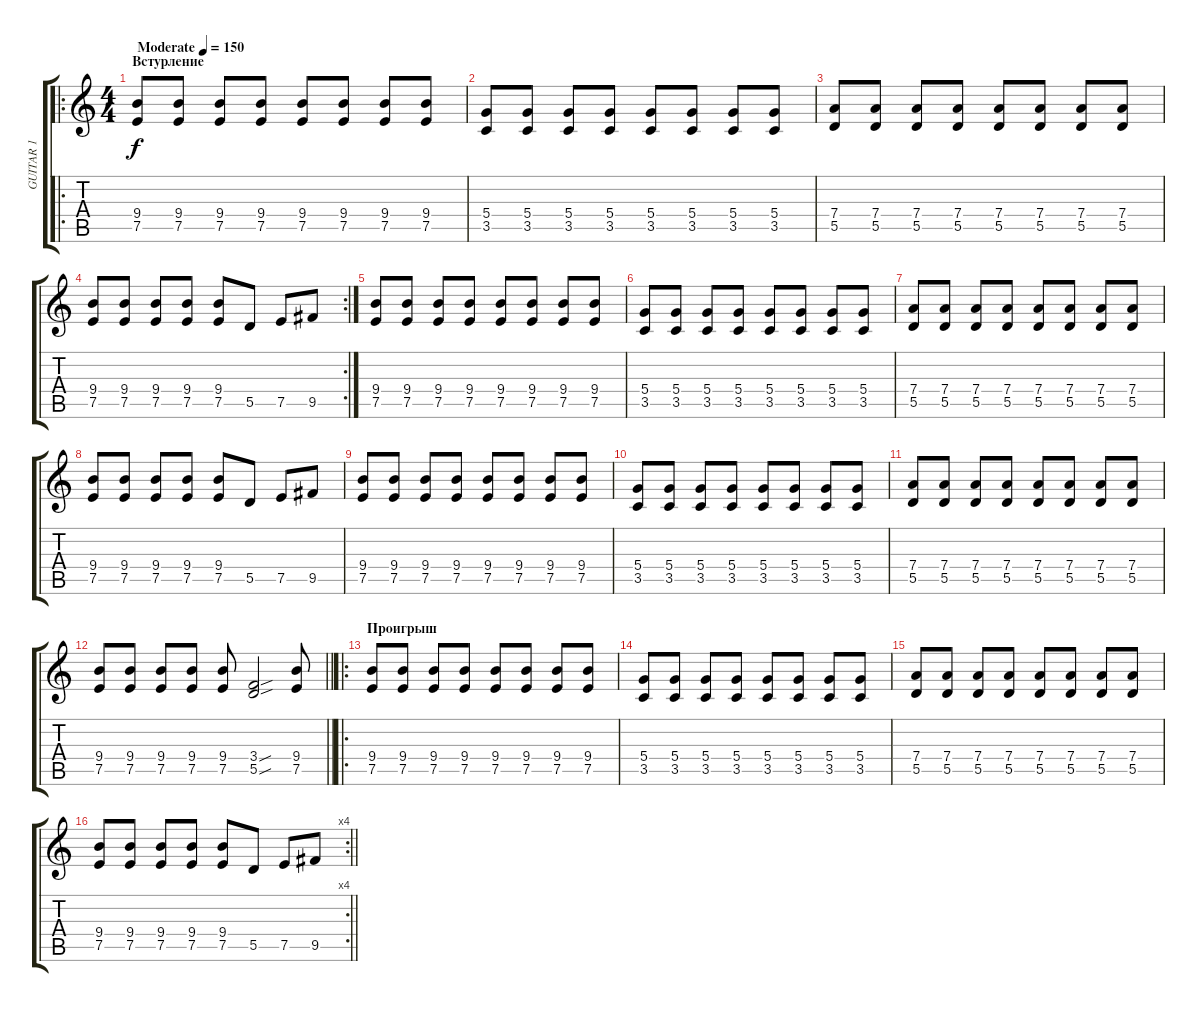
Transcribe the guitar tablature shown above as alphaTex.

\track ("GUITAR 1" "GUITAR 1") {instrument electricguitarmuted}
\staff {score tabs}
\tuning (E4 B3 G3 D3 A2 E2) {hide}
\ro
\ts (4 4)
\section ("" "Встурление")
\tempo (150 "Moderate")
\clef g2
\ks c
(9.4 7.5).8{dy f instrument electricguitarmuted} (9.4 7.5).8 (9.4 7.5).8 (9.4 7.5).8 (9.4 7.5).8 (9.4 7.5).8 (9.4 7.5).8 (9.4 7.5).8 |
(5.4 3.5).8 (5.4 3.5).8 (5.4 3.5).8 (5.4 3.5).8 (5.4 3.5).8 (5.4 3.5).8 (5.4 3.5).8 (5.4 3.5).8 |
(7.4 5.5).8 (7.4 5.5).8 (7.4 5.5).8 (7.4 5.5).8 (7.4 5.5).8 (7.4 5.5).8 (7.4 5.5).8 (7.4 5.5).8 |
\rc 2
(9.4 7.5).8 (9.4 7.5).8 (9.4 7.5).8 (9.4 7.5).8 (9.4 7.5).8 5.5.8 7.5.8 9.5.8 |
(9.4 7.5).8 (9.4 7.5).8 (9.4 7.5).8 (9.4 7.5).8 (9.4 7.5).8 (9.4 7.5).8 (9.4 7.5).8 (9.4 7.5).8 |
(5.4 3.5).8 (5.4 3.5).8 (5.4 3.5).8 (5.4 3.5).8 (5.4 3.5).8 (5.4 3.5).8 (5.4 3.5).8 (5.4 3.5).8 |
(7.4 5.5).8 (7.4 5.5).8 (7.4 5.5).8 (7.4 5.5).8 (7.4 5.5).8 (7.4 5.5).8 (7.4 5.5).8 (7.4 5.5).8 |
(9.4 7.5).8 (9.4 7.5).8 (9.4 7.5).8 (9.4 7.5).8 (9.4 7.5).8 5.5.8 7.5.8 9.5.8 |
(9.4 7.5).8 (9.4 7.5).8 (9.4 7.5).8 (9.4 7.5).8 (9.4 7.5).8 (9.4 7.5).8 (9.4 7.5).8 (9.4 7.5).8 |
(5.4 3.5).8 (5.4 3.5).8 (5.4 3.5).8 (5.4 3.5).8 (5.4 3.5).8 (5.4 3.5).8 (5.4 3.5).8 (5.4 3.5).8 |
(7.4 5.5).8 (7.4 5.5).8 (7.4 5.5).8 (7.4 5.5).8 (7.4 5.5).8 (7.4 5.5).8 (7.4 5.5).8 (7.4 5.5).8 |
\barLineRight lightlight
(9.4 7.5).8 (9.4 7.5).8 (9.4 7.5).8 (9.4 7.5).8 (9.4 7.5).8{instrument electricguitarmuted} (3.4{sou} 5.5{sou}).2 (9.4 7.5).8{instrument distortionguitar} |
\ro
\section ("" "Проигрыш")
(9.4 7.5).8{volume 12 instrument distortionguitar} (9.4 7.5).8 (9.4 7.5).8 (9.4 7.5).8 (9.4 7.5).8 (9.4 7.5).8 (9.4 7.5).8 (9.4 7.5).8 |
(5.4 3.5).8 (5.4 3.5).8 (5.4 3.5).8 (5.4 3.5).8 (5.4 3.5).8 (5.4 3.5).8 (5.4 3.5).8 (5.4 3.5).8 |
(7.4 5.5).8 (7.4 5.5).8 (7.4 5.5).8 (7.4 5.5).8 (7.4 5.5).8 (7.4 5.5).8 (7.4 5.5).8 (7.4 5.5).8 |
\rc 4
\barLineRight lightlight
(9.4 7.5).8 (9.4 7.5).8 (9.4 7.5).8 (9.4 7.5).8 (9.4 7.5).8 5.5.8 7.5.8 9.5.8
